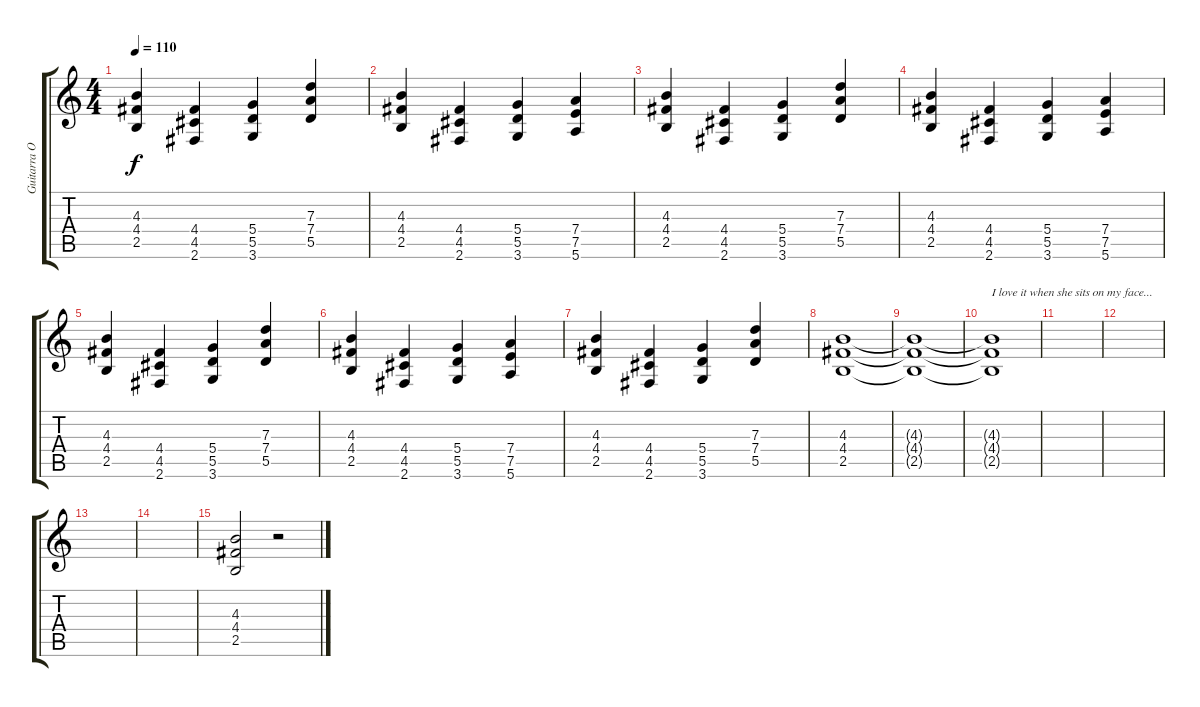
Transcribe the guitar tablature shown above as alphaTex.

\track ("Guitarra Overdriven" "Guitarra O") {instrument overdrivenguitar}
\staff {score tabs}
\tuning (E4 B3 G3 D3 A2 E2) {hide}
\ts (4 4)
\tempo 110
\clef g2
\ks c
(4.3 4.4 2.5).4{dy f} (4.4 4.5 2.6).4 (5.4 5.5 3.6).4 (7.3 7.4 5.5).4 |
(4.3 4.4 2.5).4 (4.4 4.5 2.6).4 (5.4 5.5 3.6).4 (7.4 7.5 5.6).4 |
(4.3 4.4 2.5).4 (4.4 4.5 2.6).4 (5.4 5.5 3.6).4 (7.3 7.4 5.5).4 |
(4.3 4.4 2.5).4 (4.4 4.5 2.6).4 (5.4 5.5 3.6).4 (7.4 7.5 5.6).4 |
(4.3 4.4 2.5).4 (4.4 4.5 2.6).4 (5.4 5.5 3.6).4 (7.3 7.4 5.5).4 |
(4.3 4.4 2.5).4 (4.4 4.5 2.6).4 (5.4 5.5 3.6).4 (7.4 7.5 5.6).4 |
(4.3 4.4 2.5).4 (4.4 4.5 2.6).4 (5.4 5.5 3.6).4 (7.3 7.4 5.5).4 |
(4.3 4.4 2.5).1 |
(4.3{t} 4.4{t} 2.5{t}).1 |
(4.3{t} 4.4{t} 2.5{t}).1{txt "I love it when she sits on my face..."} |
|
|
|
|
(4.3 4.4 2.5).2 r.2
